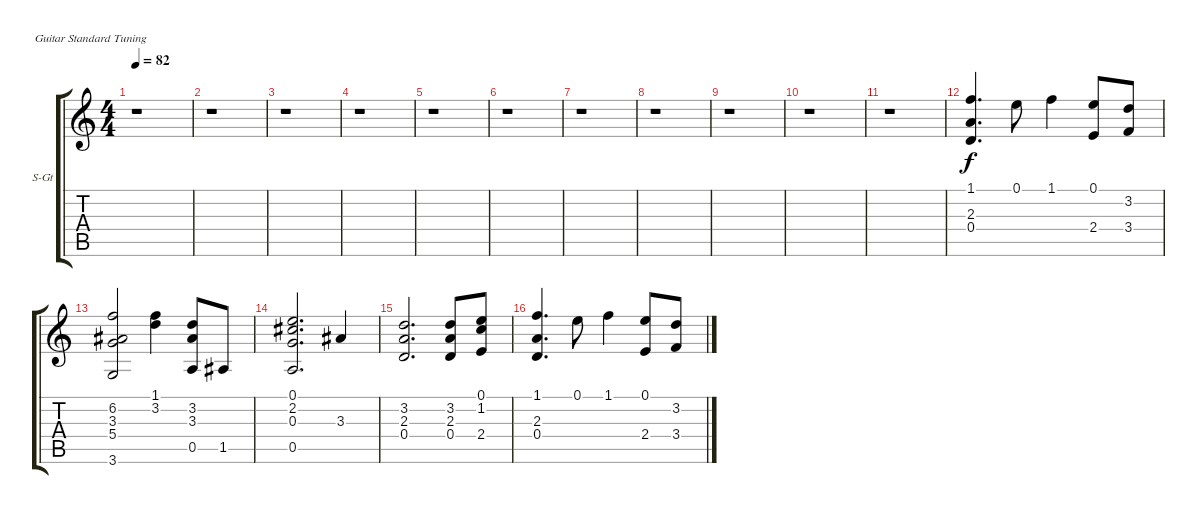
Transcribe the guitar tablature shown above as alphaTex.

\bracketExtendMode groupsimilarinstruments
\firstSystemTrackNameOrientation horizontal
\otherSystemsTrackNameOrientation horizontal
\track ("celo" "S-Gt") {instrument stringensemble2}
\staff {score tabs}
\tuning (E4 B3 G3 D3 A2 E2)
\displaytranspose 12
\ts (4 4)
\tempo 82
\clef g2
\ks c
r.1{dy f} |
r.1 |
r.1 |
r.1 |
r.1 |
r.1 |
r.1 |
r.1 |
r.1 |
r.1 |
r.1 |
(1.1 2.3 0.4).4{d} 0.1.8 1.1.4 (0.1 2.4).8 (3.2 3.4).8 |
(6.2 3.3 5.4 3.6).2 (1.1 3.2).4 (3.2 3.3 0.5).8 1.5.8 |
(0.1 2.2 0.3 0.5).2{d} 3.3.4 |
(3.2 2.3 0.4).2{d} (3.2 2.3 0.4).8 (0.1 1.2 2.4).8 |
(1.1 2.3 0.4).4{d} 0.1.8 1.1.4 (0.1 2.4).8 (3.2 3.4).8
